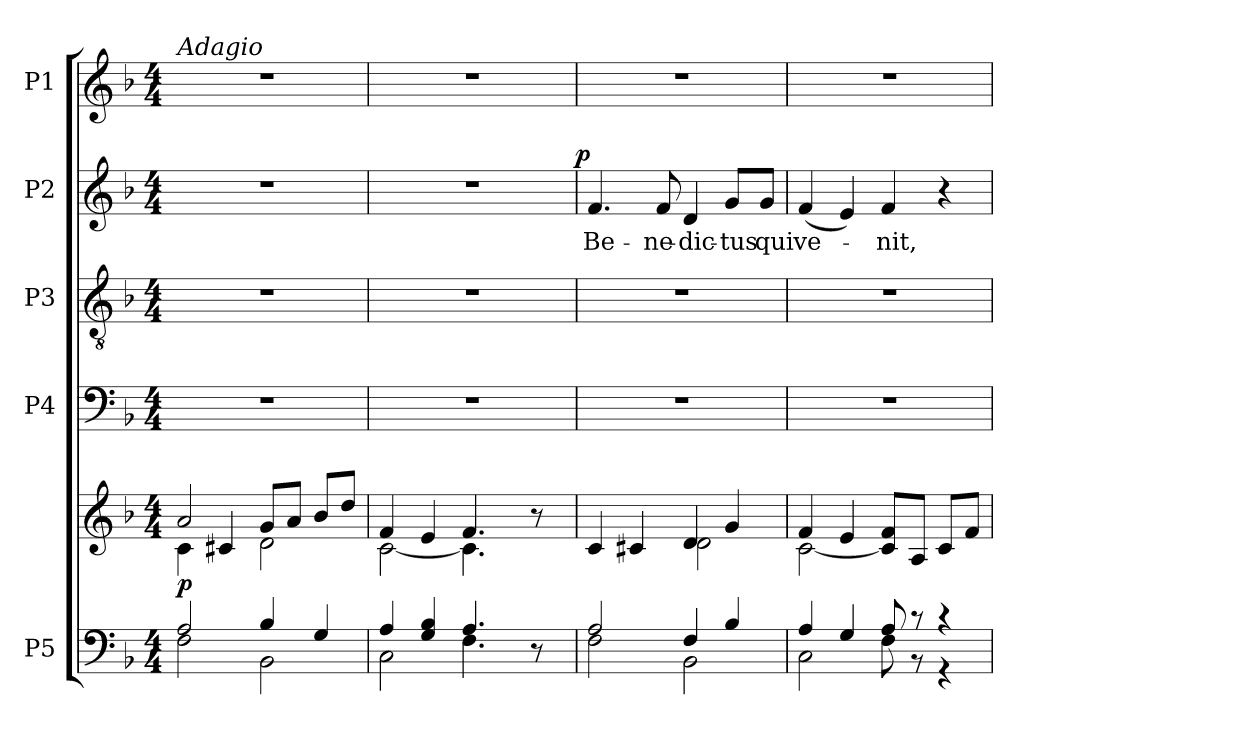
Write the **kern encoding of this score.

**kern	**kern	**dynam	**kern	**kern	**kern	**text	**dynam	**kern
*part5	*part5	*part5	*part4	*part3	*part2	*part2	*part2	*part1
*staff6	*staff5	*staff5/6	*staff4	*staff3	*staff2	*staff2	*staff2	*staff1
*I"P5	*	*	*I"P4	*I"P3	*I"P2	*	*	*I"P1
!!LO:PB:g=z
*clefF4	*clefG2	*	*clefF4	*clefGv2	*clefG2	*	*	*clefG2
*	*	*	*	*ITrd7c12	*	*	*	*
*k[b-]	*k[b-]	*	*k[b-]	*k[b-]	*k[b-]	*	*	*k[b-]
*F:	*F:	*	*F:	*F:	*F:	*	*	*F:
*M4/4	*M4/4	*	*M4/4	*M4/4	*M4/4	*	*	*M4/4
=1	=1	=1	=1	=1	=1	=1	=1	=1
*^	*^	*	*	*	*	*	*	*
!	!	!	!	!	!	!	!	!	!	!LO:TX:a:i:t=Adagio
2Ai/	2Fi\	2ai/	4ci\	p	1r	1r	1r	.	.	1r
.	.	.	4c#Xi/	.	.	.	.	.	.	.
4B-i/	2BB-i\	8gi/L	2di\	.	.	.	.	.	.	.
.	.	8ai/J	.	.	.	.	.	.	.	.
4Gi/	.	8b-i/L	.	.	.	.	.	.	.	.
.	.	8ddi/J	.	.	.	.	.	.	.	.
=2	=2	=2	=2	=2	=2	=2	=2	=2	=2	=2
*	*	*	*	*	*	*	*^	*	*	*
4Ai/	2Ci\	4fi/	[2ci\	.	1r	1r	1r	2ryy	.	.	1r
4Gi/ 4B-i	.	4ei/	.	.	.	.	.	.	.	.	.
4.Ai/	4.Fi\	4.fi/	4.ci\]	.	.	.	.	4ryy	.	.	.
.	.	.	.	.	.	.	.	8ryy	.	.	.
8r	8ryy	8r	8ryy	.	.	.	.	16ryy	.	.	.
.	.	.	.	.	.	.	.	32ryy	.	.	.
.	.	.	.	.	.	.	.	64ryy	.	.	.
.	.	.	.	.	.	.	.	128...ryy	.	.	.
.	.	.	.	.	.	.	.	1024ryy	.	p	.
*	*	*	*	*	*	*	*v	*v	*	*	*
=3	=3	=3	=3	=3	=3	=3	=3	=3	=3	=3
*	*	*	*	*	*	*	*^	*	*	*
!	!	!	!	!	!	!	!	!	!LO:LY:b:color=#000000	!	!
*	*	*	*	*	*	*	*v	*v	*	*	*
2Ai/	2Fi\	4ci/	2ryy	.	1r	1r	4.fi/	Be-	.	1r
.	.	4c#Xi/	.	.	.	.	.	.	.	.
!	!	!	!	!	!	!	!	!LO:LY:b:color=#000000	!	!
.	.	.	.	.	.	.	8fi/	-ne-	.	.
!	!	!	!	!	!	!	!	!LO:LY:b:color=#000000	!	!
4Fi/	2BB-i\	4di/	2di\	.	.	.	4di/	-dic-	.	.
!	!	!	!	!	!	!	!	!LO:LY:b:color=#000000	!	!
4B-i/	.	4gi/	.	.	.	.	8gi/L	-tus	.	.
!	!	!	!	!	!	!	!	!LO:LY:b:color=#000000	!	!
.	.	.	.	.	.	.	8gi/J	qui	.	.
=4	=4	=4	=4	=4	=4	=4	=4	=4	=4	=4
!	!	!	!	!	!	!	!	!LO:LY:b:color=#000000	!	!
4Ai/	2Ci\	4fi/	[2ci\	.	1r	1r	(4fi/	ve-	.	1r
4Gi/	.	4ei/	.	.	.	.	4ei/)	.	.	.
!	!	!	!	!	!	!	!	!LO:LY:b:color=#000000	!	!
8Ai/	8Fi\	8ci]/ 8fi/L	2ryy	.	.	.	4fi/	-nit,	.	.
8r	8r	8Ai/J	.	.	.	.	.	.	.	.
4r	4r	8ci/L	.	.	.	.	4r	.	.	.
.	.	8fi/J	.	.	.	.	.	.	.	.
*v	*v	*	*	*	*	*	*	*	*	*
*	*v	*v	*	*	*	*	*	*	*
=	=	=	=	=	=	=	=	=
*-	*-	*-	*-	*-	*-	*-	*-	*-
